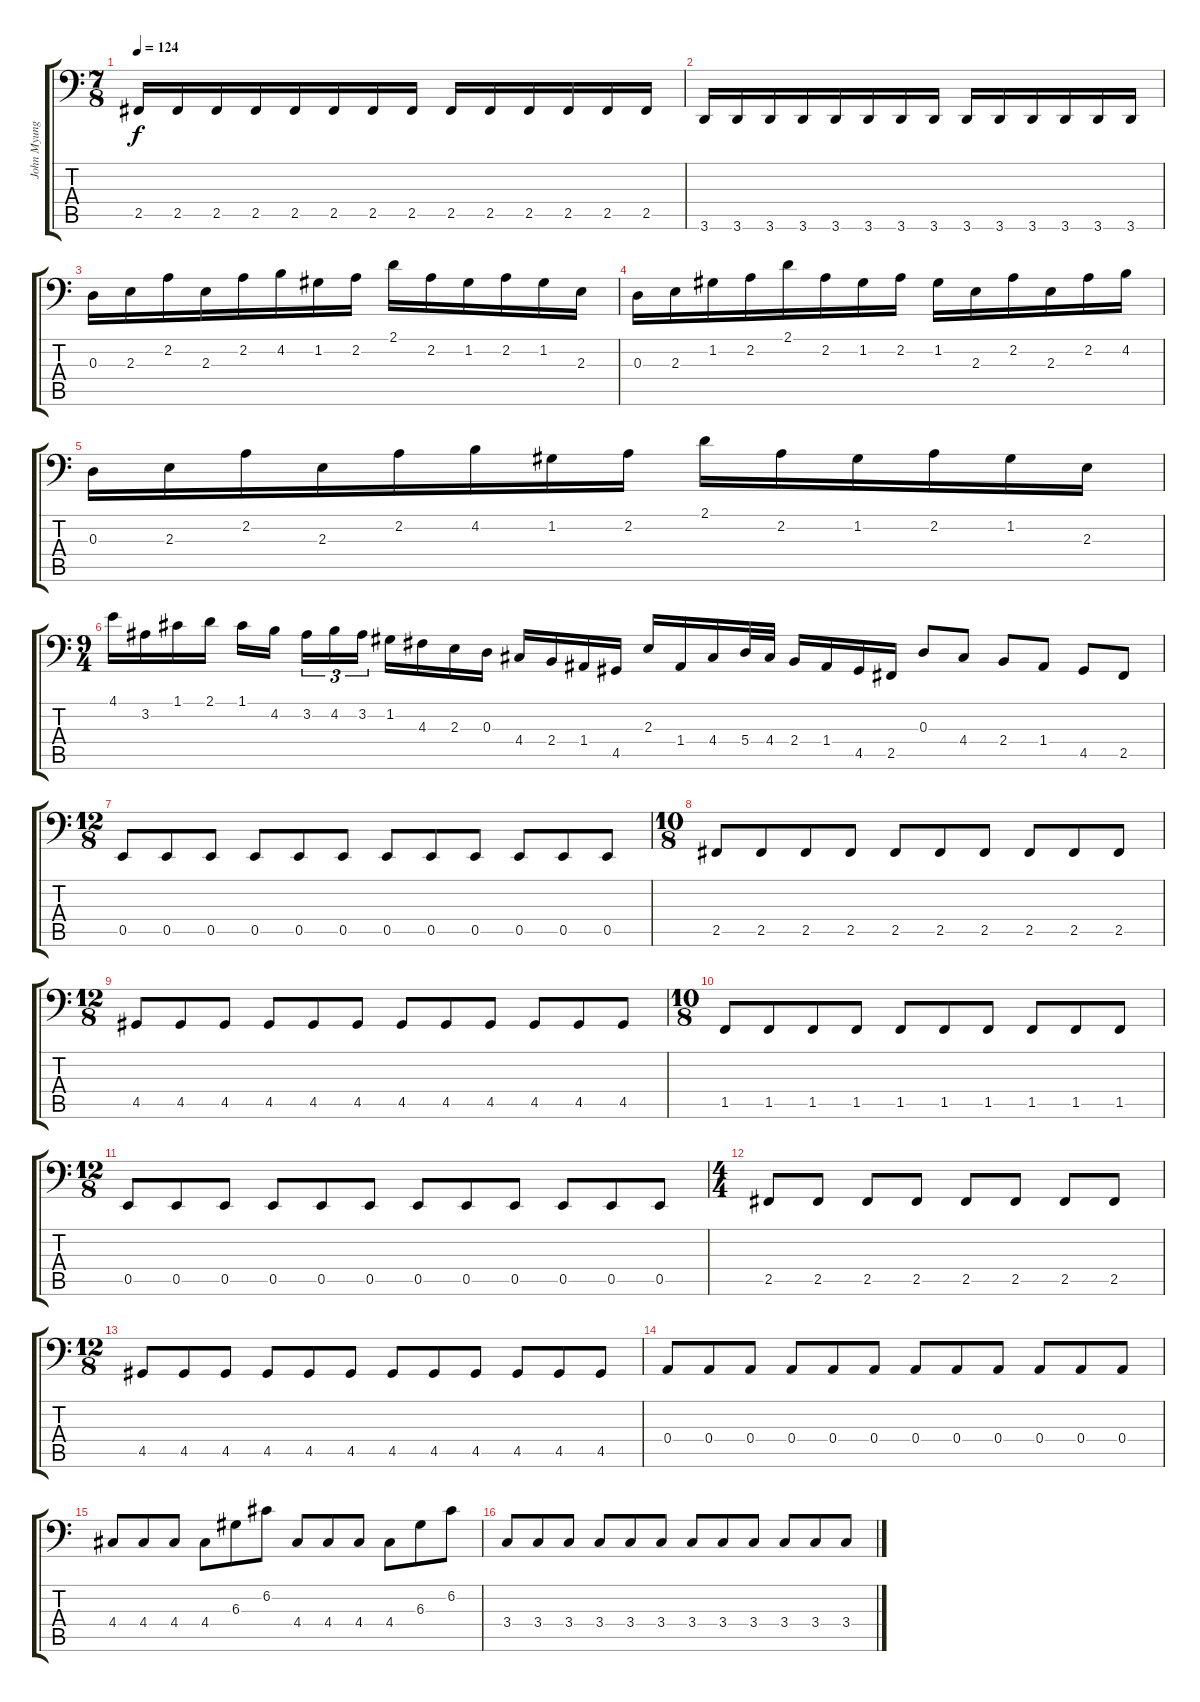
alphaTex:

\track ("John Myung Bass" "John Myung") {instrument electricbasspick}
\staff {score tabs}
\tuning (C3 G2 D2 A1 E1 B0) {hide}
\ts (7 8)
\tempo 124
\clef f4
\ks c
2.5.16{dy f} 2.5.16 2.5.16 2.5.16 2.5.16 2.5.16 2.5.16 2.5.16 2.5.16 2.5.16 2.5.16 2.5.16 2.5.16 2.5.16 |
3.6.16 3.6.16 3.6.16 3.6.16 3.6.16 3.6.16 3.6.16 3.6.16 3.6.16 3.6.16 3.6.16 3.6.16 3.6.16 3.6.16 |
0.3.16 2.3.16 2.2.16 2.3.16 2.2.16 4.2.16 1.2.16 2.2.16 2.1.16 2.2.16 1.2.16 2.2.16 1.2.16 2.3.16 |
0.3.16 2.3.16 1.2.16 2.2.16 2.1.16 2.2.16 1.2.16 2.2.16 1.2.16 2.3.16 2.2.16 2.3.16 2.2.16 4.2.16 |
0.3.16 2.3.16 2.2.16 2.3.16 2.2.16 4.2.16 1.2.16 2.2.16 2.1.16 2.2.16 1.2.16 2.2.16 1.2.16 2.3.16 |
\ts (9 4)
4.1.16 3.2.16 1.1.16 2.1.16 1.1.16 4.2.16{beam splitsecondary} 3.2.16{tu (3 2)} 4.2.16{tu (3 2)} 3.2.16{tu (3 2) beam splitsecondary} 1.2.16 4.3.16 2.3.16 0.3.16 4.4.16 2.4.16 1.4.16 4.5.16 2.3.16 1.4.16 4.4.16 5.4.32 4.4.32 2.4.16 1.4.16 4.5.16 2.5.16 0.3.8 4.4.8 2.4.8 1.4.8 4.5.8 2.5.8 |
\ts (12 8)
0.5.8 0.5.8 0.5.8 0.5.8 0.5.8 0.5.8 0.5.8 0.5.8 0.5.8 0.5.8 0.5.8 0.5.8 |
\ts (10 8)
2.5.8 2.5.8 2.5.8 2.5.8 2.5.8 2.5.8 2.5.8 2.5.8 2.5.8 2.5.8 |
\ts (12 8)
4.5.8 4.5.8 4.5.8 4.5.8 4.5.8 4.5.8 4.5.8 4.5.8 4.5.8 4.5.8 4.5.8 4.5.8 |
\ts (10 8)
1.5.8 1.5.8 1.5.8 1.5.8 1.5.8 1.5.8 1.5.8 1.5.8 1.5.8 1.5.8 |
\ts (12 8)
0.5.8 0.5.8 0.5.8 0.5.8 0.5.8 0.5.8 0.5.8 0.5.8 0.5.8 0.5.8 0.5.8 0.5.8 |
\ts (4 4)
2.5.8 2.5.8 2.5.8 2.5.8 2.5.8 2.5.8 2.5.8 2.5.8 |
\ts (12 8)
4.5.8 4.5.8 4.5.8 4.5.8 4.5.8 4.5.8 4.5.8 4.5.8 4.5.8 4.5.8 4.5.8 4.5.8 |
0.4.8 0.4.8 0.4.8 0.4.8 0.4.8 0.4.8 0.4.8 0.4.8 0.4.8 0.4.8 0.4.8 0.4.8 |
4.4.8 4.4.8 4.4.8 4.4.8 6.3.8 6.2.8 4.4.8 4.4.8 4.4.8 4.4.8 6.3.8 6.2.8 |
3.4.8 3.4.8 3.4.8 3.4.8 3.4.8 3.4.8 3.4.8 3.4.8 3.4.8 3.4.8 3.4.8 3.4.8
